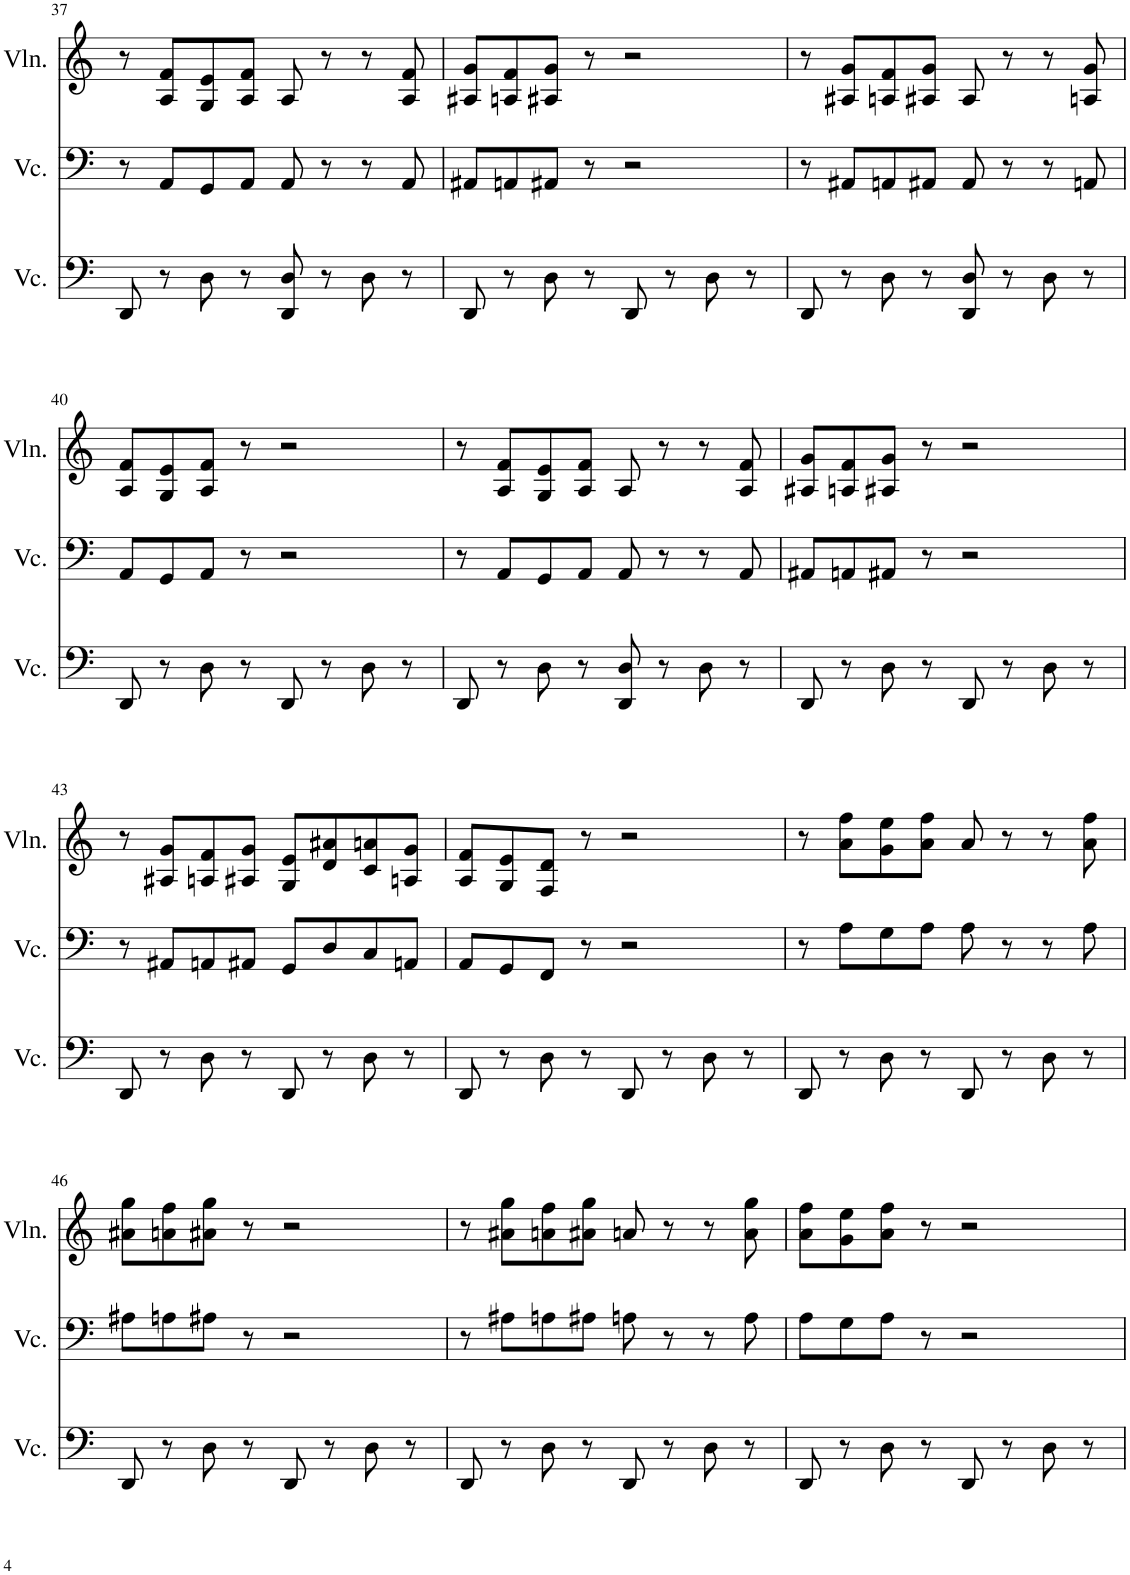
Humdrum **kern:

**kern	**kern	**kern
*part3	*part2	*part1
*staff3	*staff2	*staff1
*I"Violoncello	*I"Violoncello	*I"Violin
*I'Vc.	*I'Vc.	*I'Vln.
!!LO:PB:g=z
*clefF4	*clefF4	*clefG2
*k[]	*k[]	*k[]
*M4/4	*M4/4	*M4/4
=37	=37	=37
8DD/	8r	8r
8r	8AA/L	8A/ 8f/L
8D\	8GG/	8G/ 8e/
8r	8AA/J	8A/ 8f/J
8DD/ 8D/	8AA/	8A/
8r	8r	8r
8D\	8r	8r
8r	8AA/	8A/ 8f/
=38	=38	=38
8DD/	8AA#X/L	8A#X/ 8g/L
8r	8AAn/	8An/ 8f/
8D\	8AA#X/J	8A#X/ 8g/J
8r	8r	8r
8DD/	2r	2r
8r	.	.
8D\	.	.
8r	.	.
=39	=39	=39
8DD/	8r	8r
8r	8AA#X/L	8A#X/ 8g/L
8D\	8AAn/	8An/ 8f/
8r	8AA#X/J	8A#X/ 8g/J
8DD/ 8D/	8AA#/	8A#/
8r	8r	8r
8D\	8r	8r
8r	8AAn/	8An/ 8g/
!!LO:LB:g=z
=40	=40	=40
8DD/	8AA/L	8A/ 8f/L
8r	8GG/	8G/ 8e/
8D\	8AA/J	8A/ 8f/J
8r	8r	8r
8DD/	2r	2r
8r	.	.
8D\	.	.
8r	.	.
=41	=41	=41
8DD/	8r	8r
8r	8AA/L	8A/ 8f/L
8D\	8GG/	8G/ 8e/
8r	8AA/J	8A/ 8f/J
8DD/ 8D/	8AA/	8A/
8r	8r	8r
8D\	8r	8r
8r	8AA/	8A/ 8f/
=42	=42	=42
8DD/	8AA#X/L	8A#X/ 8g/L
8r	8AAn/	8An/ 8f/
8D\	8AA#X/J	8A#X/ 8g/J
8r	8r	8r
8DD/	2r	2r
8r	.	.
8D\	.	.
8r	.	.
!!LO:LB:g=z
=43	=43	=43
8DD/	8r	8r
8r	8AA#X/L	8A#X/ 8g/L
8D\	8AAn/	8An/ 8f/
8r	8AA#X/J	8A#X/ 8g/J
8DD/	8GG/L	8G/ 8e/L
8r	8D/	8d/ 8a#X/
8D\	8C/	8c/ 8an/
8r	8AAn/J	8An/ 8g/J
=44	=44	=44
8DD/	8AA/L	8A/ 8f/L
8r	8GG/	8G/ 8e/
8D\	8FF/J	8F/ 8d/J
8r	8r	8r
8DD/	2r	2r
8r	.	.
8D\	.	.
8r	.	.
=45	=45	=45
8DD/	8r	8r
8r	8A\L	8a\ 8ff\L
8D\	8G\	8g\ 8ee\
8r	8A\J	8a\ 8ff\J
8DD/	8A\	8a/
8r	8r	8r
8D\	8r	8r
8r	8A\	8a\ 8ff\
!!LO:LB:g=z
=46	=46	=46
8DD/	8A#X\L	8a#X\ 8gg\L
8r	8An\	8an\ 8ff\
8D\	8A#X\J	8a#X\ 8gg\J
8r	8r	8r
8DD/	2r	2r
8r	.	.
8D\	.	.
8r	.	.
=47	=47	=47
8DD/	8r	8r
8r	8A#X\L	8a#X\ 8gg\L
8D\	8An\	8an\ 8ff\
8r	8A#X\J	8a#X\ 8gg\J
8DD/	8An\	8an/
8r	8r	8r
8D\	8r	8r
8r	8A\	8a\ 8gg\
=48	=48	=48
8DD/	8A\L	8a\ 8ff\L
8r	8G\	8g\ 8ee\
8D\	8A\J	8a\ 8ff\J
8r	8r	8r
8DD/	2r	2r
8r	.	.
8D\	.	.
8r	.	.
=	=	=
*-	*-	*-
